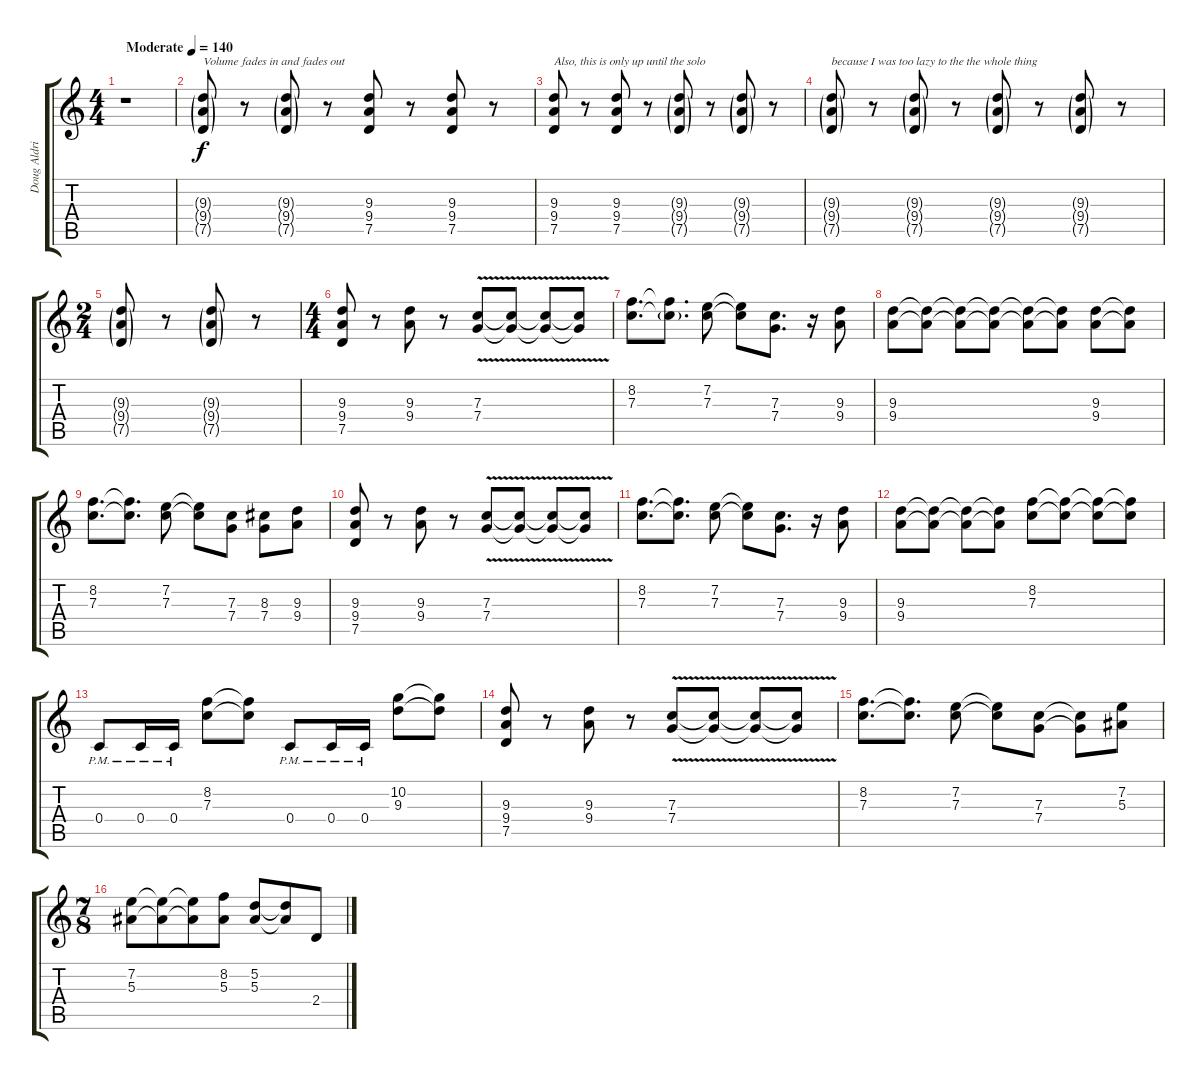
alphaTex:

\track ("Doug Aldrich" "Doug Aldri") {instrument distortionguitar}
\staff {score tabs}
\tuning (D4 A3 F3 C3 G2 D2) {hide}
\ts (4 4)
\tempo (140 "Moderate")
\clef g2
\ks c
r.1{dy f instrument distortionguitar} |
(9.3{g} 9.4{g} 7.5{g}).8{txt "Volume fades in and fades out"} r.8 (9.3{g} 9.4{g} 7.5{g}).8 r.8 (9.3 9.4 7.5).8 r.8 (9.3 9.4 7.5).8 r.8 |
(9.3 9.4 7.5).8{txt "Also, this is only up until the solo"} r.8 (9.3 9.4 7.5).8 r.8 (9.3{g} 9.4{g} 7.5{g}).8 r.8 (9.3{g} 9.4{g} 7.5{g}).8 r.8 |
(9.3{g} 9.4{g} 7.5{g}).8{txt "because I was too lazy to the the whole thing"} r.8 (9.3{g} 9.4{g} 7.5{g}).8 r.8 (9.3{g} 9.4{g} 7.5{g}).8 r.8 (9.3{g} 9.4{g} 7.5{g}).8 r.8 |
\ts (2 4)
(9.3{g} 9.4{g} 7.5{g}).8 r.8 (9.3{g} 9.4{g} 7.5{g}).8 r.8 |
\ts (4 4)
(9.3 9.4 7.5).8 r.8 (9.3 9.4).8 r.8 (7.3{v} 7.4{v}).8 (7.3{v t} 7.4{v t}).8 (7.3{v t} 7.4{v t}).8 (7.3{v t} 7.4{v t}).8 |
(8.2 7.3).8{d} (8.2{t} 7.3{g t}).8{d} (7.2 7.3).8 (7.2{t} 7.3{t}).8 (7.3 7.4).8{d} r.16 (9.3 9.4).8 |
(9.3 9.4).8 (9.3{t} 9.4{t}).8 (9.3{t} 9.4{t}).8 (9.3{t} 9.4{t}).8 (9.3{t} 9.4{t}).8 (9.3{t} 9.4{t}).8 (9.3 9.4).8 (9.3{t} 9.4{t}).8 |
(8.2 7.3).8{d} (8.2{t} 7.3{t}).8{d} (7.2 7.3).8 (7.2{t} 7.3{t}).8 (7.3 7.4).8 (8.3 7.4).8 (9.3 9.4).8 |
(9.3 9.4 7.5).8 r.8 (9.3 9.4).8 r.8 (7.3{v} 7.4{v}).8 (7.3{v t} 7.4{v t}).8 (7.3{v t} 7.4{v t}).8 (7.3{v t} 7.4{v t}).8 |
(8.2 7.3).8{d} (8.2{t} 7.3{t}).8{d} (7.2 7.3).8 (7.2{t} 7.3{t}).8 (7.3 7.4).8{d} r.16 (9.3 9.4).8 |
(9.3 9.4).8 (9.3{t} 9.4{t}).8 (9.3{t} 9.4{t}).8 (9.3{t} 9.4{t}).8 (8.2 7.3).8 (8.2{t} 7.3{t}).8 (8.2{t} 7.3{t}).8 (8.2{t} 7.3{t}).8 |
0.4{pm}.8 0.4{pm}.16 0.4{pm}.16 (8.2 7.3).8 (8.2{t} 7.3{t}).8 0.4{pm}.8 0.4{pm}.16 0.4{pm}.16 (10.2 9.3).8 (10.2{t} 9.3{t}).8 |
(9.3 9.4 7.5).8 r.8 (9.3 9.4).8 r.8 (7.3{v} 7.4{v}).8 (7.3{v t} 7.4{v t}).8 (7.3{v t} 7.4{v t}).8 (7.3{v t} 7.4{v t}).8 |
(8.2 7.3).8{d} (8.2{t} 7.3{t}).8{d} (7.2 7.3).8 (7.2{t} 7.3{t}).8 (7.3 7.4).8 (7.3{t} 7.4{t}).8 (7.2 5.3).8 |
\ts (7 8)
(7.2 5.3).8 (7.2{t} 5.3{t}).8 (7.2{t} 5.3{t}).8 (8.2 5.3).8 (5.2 5.3).8 (5.2{t} 5.3{t}).8 2.4.8
